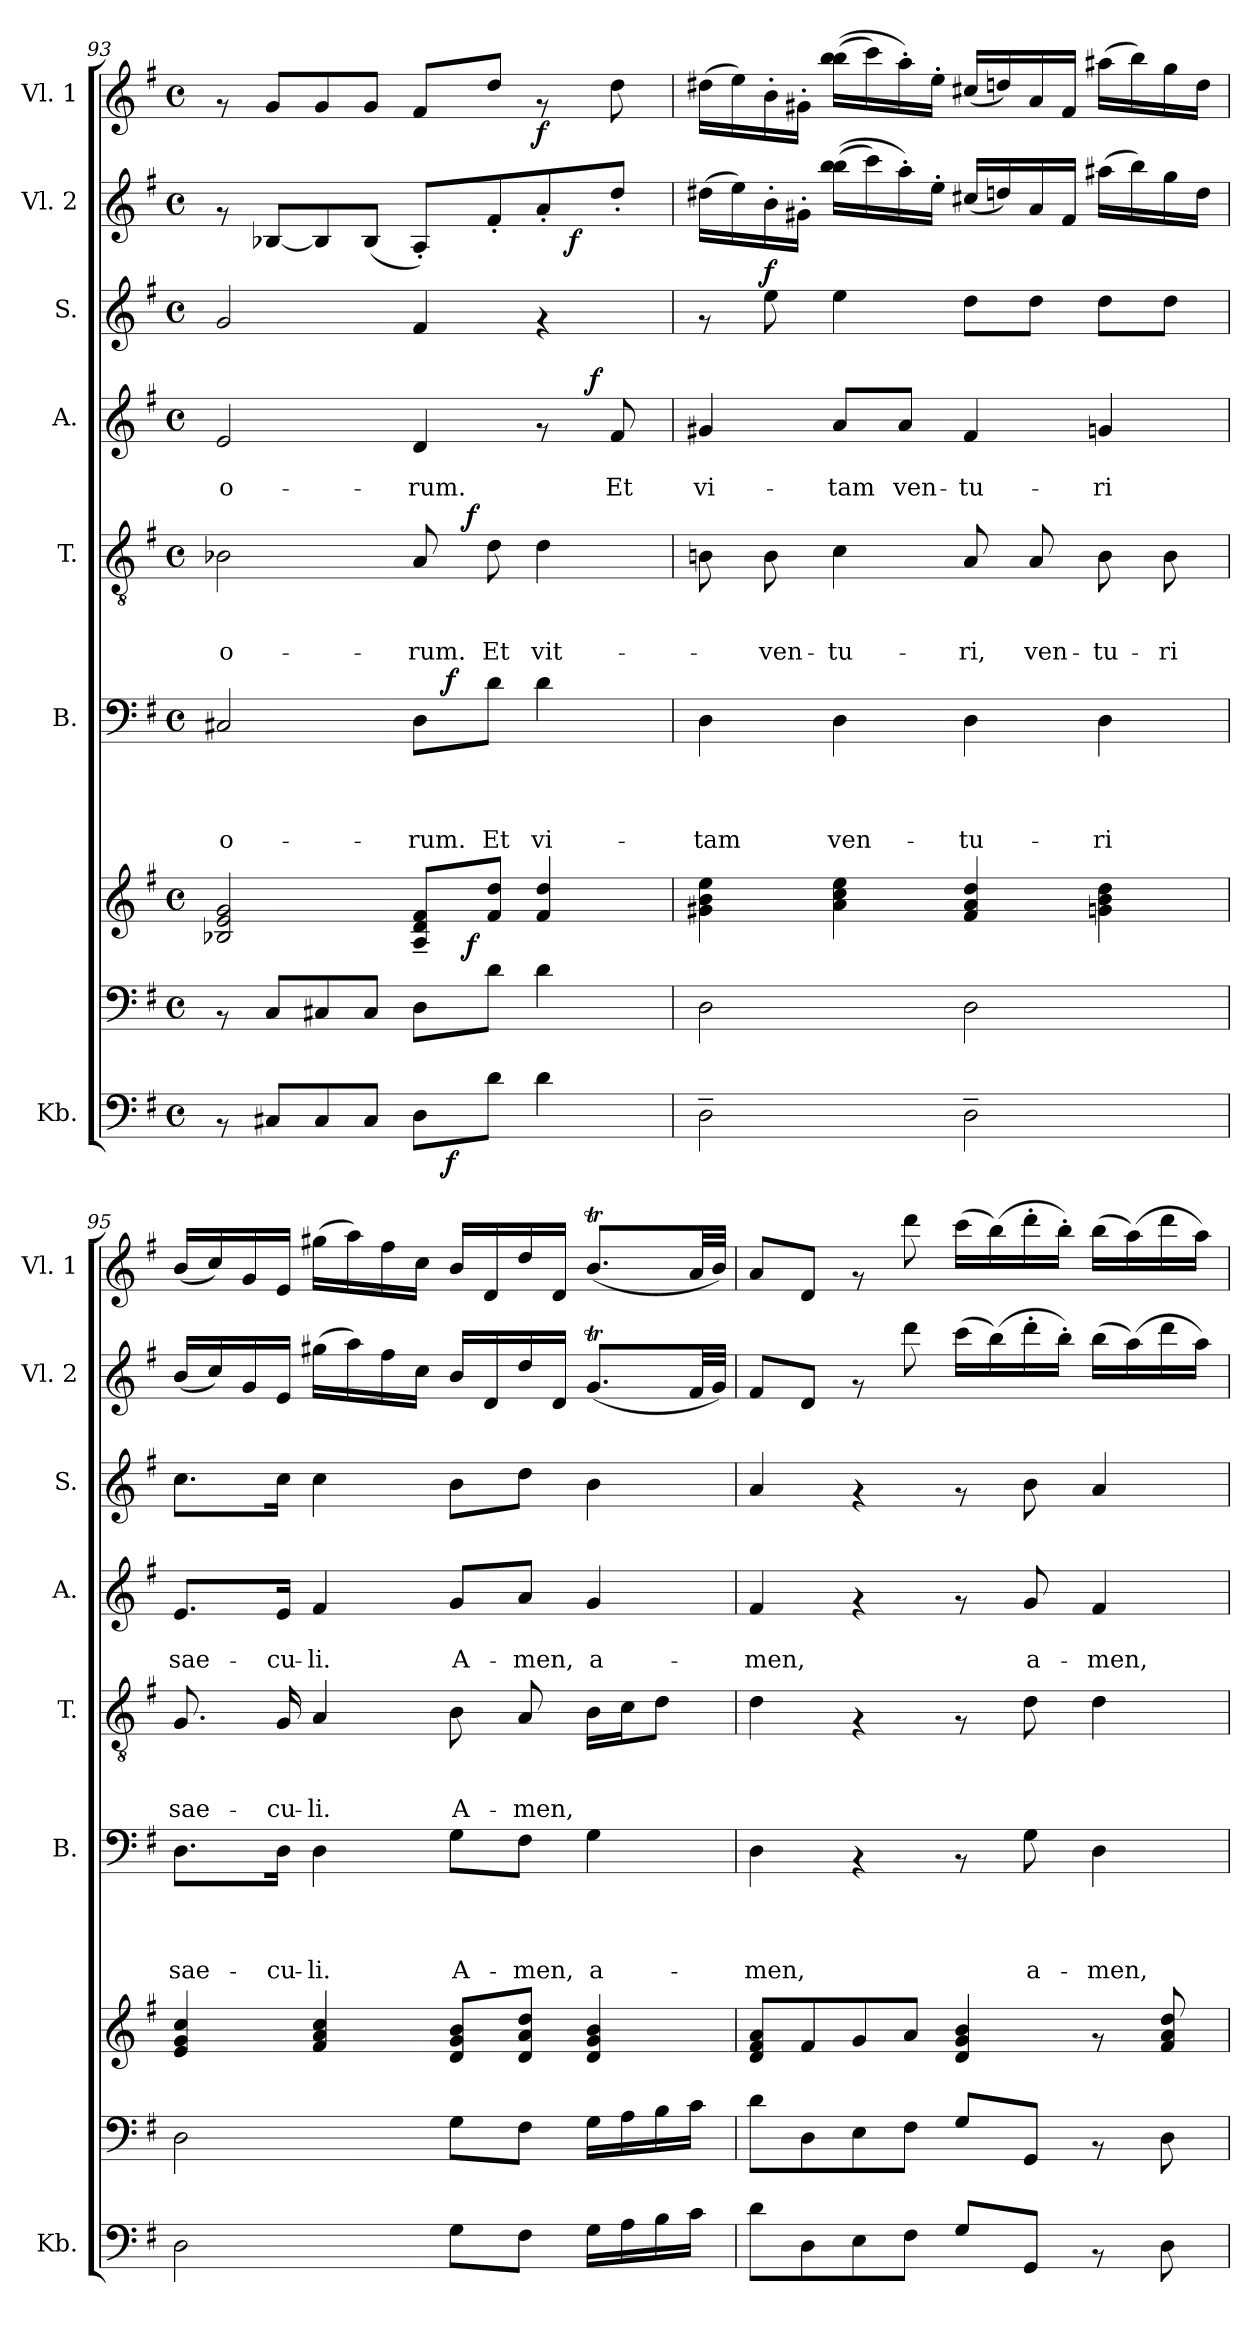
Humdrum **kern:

**kern	**dynam	**kern	**dynam	**kern	**kern	**text	**text	**text	**text	**dynam	**kern	**text	**text	**text	**dynam	**kern	**text	**text	**dynam	**kern	**dynam	**kern	**dynam	**kern	**dynam
*part9	*part9	*part8	*part8	*part7	*part6	*part6	*part6	*part6	*part6	*part6	*part5	*part5	*part5	*part5	*part5	*part4	*part4	*part4	*part4	*part3	*part3	*part2	*part2	*part1	*part1
*staff9	*staff9	*staff8	*staff8	*staff7	*staff6	*staff6	*staff6	*staff6	*staff6	*staff6	*staff5	*staff5	*staff5	*staff5	*staff5	*staff4	*staff4	*staff4	*staff4	*staff3	*staff3	*staff2	*staff2	*staff1	*staff1
*I"Kb.	*	*	*	*	*I"B.	*	*	*	*	*	*I"T.	*	*	*	*	*I"A.	*	*	*	*I"S.	*	*I"Vl. 2	*	*I"Vl. 1	*
*I'Kb.	*	*	*	*	*I'B.	*	*	*	*	*	*I'T.	*	*	*	*	*I'A.	*	*	*	*I'S.	*	*I'Vl. 2	*	*I'Vl. 1	*
*clefF4	*	*clefF4	*	*clefG2	*clefF4	*	*	*	*	*	*clefGv2	*	*	*	*	*clefG2	*	*	*	*clefG2	*	*clefG2	*	*clefG2	*
*k[f#]	*	*k[f#]	*	*k[f#]	*k[f#]	*	*	*	*	*	*k[f#]	*	*	*	*	*k[f#]	*	*	*	*k[f#]	*	*k[f#]	*	*k[f#]	*
*G:	*	*G:	*	*G:	*G:	*	*	*	*	*	*G:	*	*	*	*	*G:	*	*	*	*G:	*	*G:	*	*G:	*
*M4/4	*	*M4/4	*	*M4/4	*M4/4	*	*	*	*	*	*M4/4	*	*	*	*	*M4/4	*	*	*	*M4/4	*	*M4/4	*	*M4/4	*
*met(c)	*	*met(c)	*	*met(c)	*met(c)	*	*	*	*	*	*met(c)	*	*	*	*	*met(c)	*	*	*	*met(c)	*	*met(c)	*	*met(c)	*
=93	=93	=93	=93	=93	=93	=93	=93	=93	=93	=93	=93	=93	=93	=93	=93	=93	=93	=93	=93	=93	=93	=93	=93	=93	=93
!	!	!	!	!	!	!	!	!	!LO:LY:b	!	!	!	!	!LO:LY:b	!	!	!	!LO:LY:b	!	!	!	!	!	!	!
*^	*	*^	*	*	*^	*	*	*	*	*	*^	*	*	*	*	*^	*	*	*	*	*	*^	*	*	*
8rAA	2ryy	.	8rAA	2ryy	.	2B-X/ 2e/ 2g/	2C#X/	2ryy	.	.	.	-o-	.	2B-X\	2ryy	.	.	-o-	.	2e/	2ryy	.	-o-	.	2g/	.	8rf	2ryy	.	8rf	.
8C#X/L	.	.	8C/L	.	.	.	.	.	.	.	.	.	.	.	.	.	.	.	.	.	.	.	.	.	.	.	[>8B-X/L	.	.	8g/L	.
8C#/	.	.	8C#X/	.	.	.	.	.	.	.	.	.	.	.	.	.	.	.	.	.	.	.	.	.	.	.	8B-/]	.	.	8g/	.
8C#/J	.	.	8C#/J	.	.	.	.	.	.	.	.	.	.	.	.	.	.	.	.	.	.	.	.	.	.	.	(8B-/J	.	.	8g/J	.
!	!	!	!	!	!	!	!	!	!	!	!	!LO:LY:b	!	!	!	!	!	!LO:LY:b	!	!	!	!	!LO:LY:b	!	!	!	!	!	!	!	!
8D\L	16ryy	.	8D\L	16.ryy	.	8A/~< 8d/~< 8f#/~<L	8D\L	16ryy	.	.	.	-rum.	.	8A/	16.ryy	.	.	-rum.	.	4d/	4ryy	.	-rum.	.	4f#/	.	8A'</L)	4ryy	.	8f#/L	.
!	!	!LO:DY:b	!	!	!	!	!	!	!	!	!	!	!LO:DY:a	!	!	!	!	!	!	!	!	!	!	!	!	!	!	!	!	!	!
.	4..ryy	f	.	.	.	.	.	4..ryy	.	.	.	.	f	.	.	.	.	.	.	.	.	.	.	.	.	.	.	.	.	.	.
!	!	!	!	!	!LO:DY:a	!	!	!	!	!	!	!	!	!	!	!	!	!	!LO:DY:a	!	!	!	!	!	!	!	!	!	!	!	!
.	.	.	.	4ryy	f	.	.	.	.	.	.	.	.	.	4ryy	.	.	.	f	.	.	.	.	.	.	.	.	.	.	.	.
!	!	!	!	!	!	!	!	!	!	!	!	!LO:LY:b	!	!	!	!	!	!LO:LY:b	!	!	!	!	!	!	!	!	!	!	!	!	!
8d\J	.	.	8d\J	.	.	8f#/ 8dd/J	8d\J	.	.	.	.	Et	.	8d\	.	.	.	Et	.	.	.	.	.	.	.	.	8f#'</	.	.	8dd/J	.
!	!	!	!	!	!	!	!	!	!	!	!	!LO:LY:b	!	!	!	!	!	!LO:LY:b	!	!	!	!	!	!	!	!	!	!	!	!	!LO:DY:b
4d\	.	.	4d\	.	.	4f#/ 4dd/	4d\	.	.	.	.	vi-	.	4d\	.	.	.	vit-	.	8rf	16.ryy	.	.	.	4rf	.	8a'</	16ryy	.	8rf	f
!	!	!	!	!	!	!	!	!	!	!	!	!	!	!	!	!	!	!	!	!	!	!	!	!	!	!	!	!	!LO:DY:b	!	!
.	.	.	.	.	.	.	.	.	.	.	.	.	.	.	.	.	.	.	.	.	.	.	.	.	.	.	.	8.ryy	f	.	.
!	!	!	!	!	!	!	!	!	!	!	!	!	!	!	!	!	!	!	!	!	!	!	!	!LO:DY:a	!	!	!	!	!	!	!
.	.	.	.	8ryy	.	.	.	.	.	.	.	.	.	.	8ryy	.	.	.	.	.	8ryy	.	.	f	.	.	.	.	.	.	.
!	!	!	!	!	!	!	!	!	!	!	!	!	!	!	!	!	!	!	!	!	!	!	!LO:LY:b	!	!	!	!	!	!	!	!
.	.	.	.	.	.	.	.	.	.	.	.	.	.	.	.	.	.	.	.	8f#/	.	.	Et	.	.	.	8dd'</J	.	.	8dd\	.
.	.	.	.	32ryy	.	.	.	.	.	.	.	.	.	.	32ryy	.	.	.	.	.	32ryy	.	.	.	.	.	.	.	.	.	.
=94	=94	=94	=94	=94	=94	=94	=94	=94	=94	=94	=94	=94	=94	=94	=94	=94	=94	=94	=94	=94	=94	=94	=94	=94	=94	=94	=94	=94	=94	=94	=94
!	!	!	!	!	!	!	!	!	!	!	!	!LO:LY:b	!	!	!	!	!	!	!	!	!	!	!LO:LY:b	!	!	!	!	!	!	!	!
*v	*v	*	*	*	*	*	*v	*v	*	*	*	*	*	*v	*v	*	*	*	*	*v	*v	*	*	*	*	*	*v	*v	*	*	*
*	*	*v	*v	*	*	*	*	*	*	*	*	*	*	*	*	*	*	*	*	*	*	*	*	*	*	*
2D~>\	.	2D\	.	4g#X\ 4b\ 4ee\	4D\	.	.	.	-tam	.	8Bn\	.	.	.	.	4g#X/	.	vi-	.	8rf	.	(>16dd#X\LL	.	(>16dd#X\LL	.
.	.	.	.	.	.	.	.	.	.	.	.	.	.	.	.	.	.	.	.	.	.	16ee\)	.	16ee\)	.
!	!	!	!	!	!	!	!	!	!	!	!	!	!	!LO:LY:b	!	!	!	!	!	!	!LO:DY:a	!	!	!	!
.	.	.	.	.	.	.	.	.	.	.	8B\	.	.	-ven-	.	.	.	.	.	8ee\	f	16b'>\	.	16b'>\	.
.	.	.	.	.	.	.	.	.	.	.	.	.	.	.	.	.	.	.	.	.	.	16g#X'>\JJ	.	16g#X'>\JJ	.
!	!	!	!	!	!	!	!	!	!LO:LY:b	!	!	!	!	!LO:LY:b	!	!	!	!LO:LY:b	!	!	!	!	!	!	!
.	.	.	.	4a\ 4cc\ 4ee\	4D\	.	.	.	ven-	.	4c\	.	.	-tu-	.	8a/L	.	-tam	.	4ee\	.	(>(<16bb\ 16bb\LL	.	(>(<16bb\ 16bb\LL	.
.	.	.	.	.	.	.	.	.	.	.	.	.	.	.	.	.	.	.	.	.	.	16ccc\)	.	16ccc\)	.
!	!	!	!	!	!	!	!	!	!	!	!	!	!	!	!	!	!	!LO:LY:b	!	!	!	!	!	!	!
.	.	.	.	.	.	.	.	.	.	.	.	.	.	.	.	8a/J	.	ven-	.	.	.	16aa'>\)	.	16aa'>\)	.
.	.	.	.	.	.	.	.	.	.	.	.	.	.	.	.	.	.	.	.	.	.	16ee'>\JJ	.	16ee'>\JJ	.
!	!	!	!	!	!	!	!	!	!LO:LY:b	!	!	!	!	!LO:LY:b	!	!	!	!LO:LY:b	!	!	!	!	!	!	!
2D~>\	.	2D\	.	4f#/ 4a/ 4dd/	4D\	.	.	.	-tu-	.	8A/	.	.	-ri,	.	4f#/	.	-tu-	.	8dd\L	.	(<16cc#X/LL	.	(<16cc#X/LL	.
.	.	.	.	.	.	.	.	.	.	.	.	.	.	.	.	.	.	.	.	.	.	16ddn/)	.	16ddn/)	.
!	!	!	!	!	!	!	!	!	!	!	!	!	!	!LO:LY:b	!	!	!	!	!	!	!	!	!	!	!
.	.	.	.	.	.	.	.	.	.	.	8A/	.	.	ven-	.	.	.	.	.	8dd\J	.	16a/	.	16a/	.
.	.	.	.	.	.	.	.	.	.	.	.	.	.	.	.	.	.	.	.	.	.	16f#/JJ	.	16f#/JJ	.
!	!	!	!	!	!	!	!	!	!LO:LY:b	!	!	!	!	!LO:LY:b	!	!	!	!LO:LY:b	!	!	!	!	!	!	!
.	.	.	.	4gn\ 4b\ 4dd\	4D\	.	.	.	-ri	.	8B\	.	.	-tu-	.	4gn/	.	-ri	.	8dd\L	.	(>16aa#X\LL	.	(>16aa#X\LL	.
.	.	.	.	.	.	.	.	.	.	.	.	.	.	.	.	.	.	.	.	.	.	16bb\)	.	16bb\)	.
!	!	!	!	!	!	!	!	!	!	!	!	!	!	!LO:LY:b	!	!	!	!	!	!	!	!	!	!	!
.	.	.	.	.	.	.	.	.	.	.	8B\	.	.	-ri	.	.	.	.	.	8dd\J	.	16gg\	.	16gg\	.
.	.	.	.	.	.	.	.	.	.	.	.	.	.	.	.	.	.	.	.	.	.	16dd\JJ	.	16dd\JJ	.
!!LO:PB:g=z
=95	=95	=95	=95	=95	=95	=95	=95	=95	=95	=95	=95	=95	=95	=95	=95	=95	=95	=95	=95	=95	=95	=95	=95	=95	=95
!	!	!	!	!	!	!	!	!	!LO:LY:b	!	!	!	!	!LO:LY:b	!	!	!	!LO:LY:b	!	!	!	!	!	!	!
2D\	.	2D\	.	4e/ 4g/ 4cc/	8.D\L	.	.	.	sae-	.	8.G/	.	.	sae-	.	8.e/L	.	sae-	.	8.cc\L	.	(<16b/LL	.	(<16b/LL	.
.	.	.	.	.	.	.	.	.	.	.	.	.	.	.	.	.	.	.	.	.	.	16cc/)	.	16cc/)	.
.	.	.	.	.	.	.	.	.	.	.	.	.	.	.	.	.	.	.	.	.	.	16g/	.	16g/	.
!	!	!	!	!	!	!	!	!	!LO:LY:b	!	!	!	!	!LO:LY:b	!	!	!	!LO:LY:b	!	!	!	!	!	!	!
.	.	.	.	.	16D\Jk	.	.	.	-cu-	.	16G/	.	.	-cu-	.	16e/Jk	.	-cu-	.	16cc\Jk	.	16e/JJ	.	16e/JJ	.
!	!	!	!	!	!	!	!	!	!LO:LY:b	!	!	!	!	!LO:LY:b	!	!	!	!LO:LY:b	!	!	!	!	!	!	!
.	.	.	.	4f#/ 4a/ 4cc/	4D\	.	.	.	-li.	.	4A/	.	.	-li.	.	4f#/	.	-li.	.	4cc\	.	(>16gg#X\LL	.	(>16gg#X\LL	.
.	.	.	.	.	.	.	.	.	.	.	.	.	.	.	.	.	.	.	.	.	.	16aa\)	.	16aa\)	.
.	.	.	.	.	.	.	.	.	.	.	.	.	.	.	.	.	.	.	.	.	.	16ff#\	.	16ff#\	.
.	.	.	.	.	.	.	.	.	.	.	.	.	.	.	.	.	.	.	.	.	.	16cc\JJ	.	16cc\JJ	.
!	!	!	!	!	!	!	!	!	!LO:LY:b	!	!	!	!	!LO:LY:b	!	!	!	!LO:LY:b	!	!	!	!	!	!	!
8G\L	.	8G\L	.	8d/ 8g/ 8b/L	8G\L	.	.	.	A-	.	8B\	.	.	A-	.	8g/L	.	A-	.	8b\L	.	16b/LL	.	16b/LL	.
.	.	.	.	.	.	.	.	.	.	.	.	.	.	.	.	.	.	.	.	.	.	16d/	.	16d/	.
!	!	!	!	!	!	!	!	!	!LO:LY:b	!	!	!	!	!LO:LY:b	!	!	!	!LO:LY:b	!	!	!	!	!	!	!
8F#\J	.	8F#\J	.	8d/ 8a/ 8dd/J	8F#\J	.	.	.	-men,	.	8A/	.	.	-men,	.	8a/J	.	-men,	.	8dd\J	.	16dd/	.	16dd/	.
.	.	.	.	.	.	.	.	.	.	.	.	.	.	.	.	.	.	.	.	.	.	16d/JJ	.	16d/JJ	.
!	!	!	!	!	!	!	!	!	!LO:LY:b	!	!	!	!	!	!	!	!	!LO:LY:b	!	!	!	!	!	!	!
16G\LL	.	16G\LL	.	4d/ 4g/ 4b/	4G\	.	.	.	a-	.	16B\LL	.	.	.	.	4g/	.	a-	.	4b\	.	(<8.gT/L	.	(<8.bt/L	.
16A\	.	16A\	.	.	.	.	.	.	.	.	16c\J	.	.	.	.	.	.	.	.	.	.	.	.	.	.
16B\	.	16B\	.	.	.	.	.	.	.	.	8d\J	.	.	.	.	.	.	.	.	.	.	.	.	.	.
16c\JJ	.	16c\JJ	.	.	.	.	.	.	.	.	.	.	.	.	.	.	.	.	.	.	.	32f#/LL	.	32a/LL	.
.	.	.	.	.	.	.	.	.	.	.	.	.	.	.	.	.	.	.	.	.	.	32g/JJJ)	.	32b/JJJ)	.
=96	=96	=96	=96	=96	=96	=96	=96	=96	=96	=96	=96	=96	=96	=96	=96	=96	=96	=96	=96	=96	=96	=96	=96	=96	=96
!	!	!	!	!	!	!	!	!	!LO:LY:b	!	!	!	!	!	!	!	!	!LO:LY:b	!	!	!	!	!	!	!
8d\L	.	8d\L	.	8d/ 8f#/ 8a/L	4D\	.	.	.	-men,	.	4d\	.	.	.	.	4f#/	.	-men,	.	4a/	.	8f#/L	.	8a/L	.
8D\	.	8D\	.	8f#/	.	.	.	.	.	.	.	.	.	.	.	.	.	.	.	.	.	8d/J	.	8d/J	.
8E\	.	8E\	.	8g/	4rAA	.	.	.	.	.	4rF	.	.	.	.	4rf	.	.	.	4rf	.	8rf	.	8rf	.
8F#\J	.	8F#\J	.	8a/J	.	.	.	.	.	.	.	.	.	.	.	.	.	.	.	.	.	8ddd\	.	8ddd\	.
8G/L	.	8G/L	.	4d/ 4g/ 4b/	8rAA	.	.	.	.	.	8rF	.	.	.	.	8rf	.	.	.	8rf	.	(>16ccc\LL	.	(>16ccc\LL	.
.	.	.	.	.	.	.	.	.	.	.	.	.	.	.	.	.	.	.	.	.	.	(<16bb\)	.	(<16bb\)	.
!	!	!	!	!	!	!	!	!	!LO:LY:b	!	!	!	!	!	!	!	!	!LO:LY:b	!	!	!	!	!	!	!
8GG/J	.	8GG/J	.	.	8G\	.	.	.	a-	.	8d\	.	.	.	.	8g/	.	a-	.	8b\	.	16ddd'>\	.	16ddd'>\	.
.	.	.	.	.	.	.	.	.	.	.	.	.	.	.	.	.	.	.	.	.	.	16bb'>\JJ)	.	16bb'>\JJ)	.
!	!	!	!	!	!	!	!	!	!LO:LY:b	!	!	!	!	!	!	!	!	!LO:LY:b	!	!	!	!	!	!	!
8rAA	.	8rAA	.	8rf	4D\	.	.	.	-men,	.	4d\	.	.	.	.	4f#/	.	-men,	.	4a/	.	(>16bb\LL	.	(>16bb\LL	.
.	.	.	.	.	.	.	.	.	.	.	.	.	.	.	.	.	.	.	.	.	.	(>16aa\)	.	(>16aa\)	.
8D\	.	8D\	.	8f#/ 8a/ 8dd/	.	.	.	.	.	.	.	.	.	.	.	.	.	.	.	.	.	16ddd\	.	16ddd\	.
.	.	.	.	.	.	.	.	.	.	.	.	.	.	.	.	.	.	.	.	.	.	16aa\JJ)	.	16aa\JJ)	.
=	=	=	=	=	=	=	=	=	=	=	=	=	=	=	=	=	=	=	=	=	=	=	=	=	=
*-	*-	*-	*-	*-	*-	*-	*-	*-	*-	*-	*-	*-	*-	*-	*-	*-	*-	*-	*-	*-	*-	*-	*-	*-	*-
